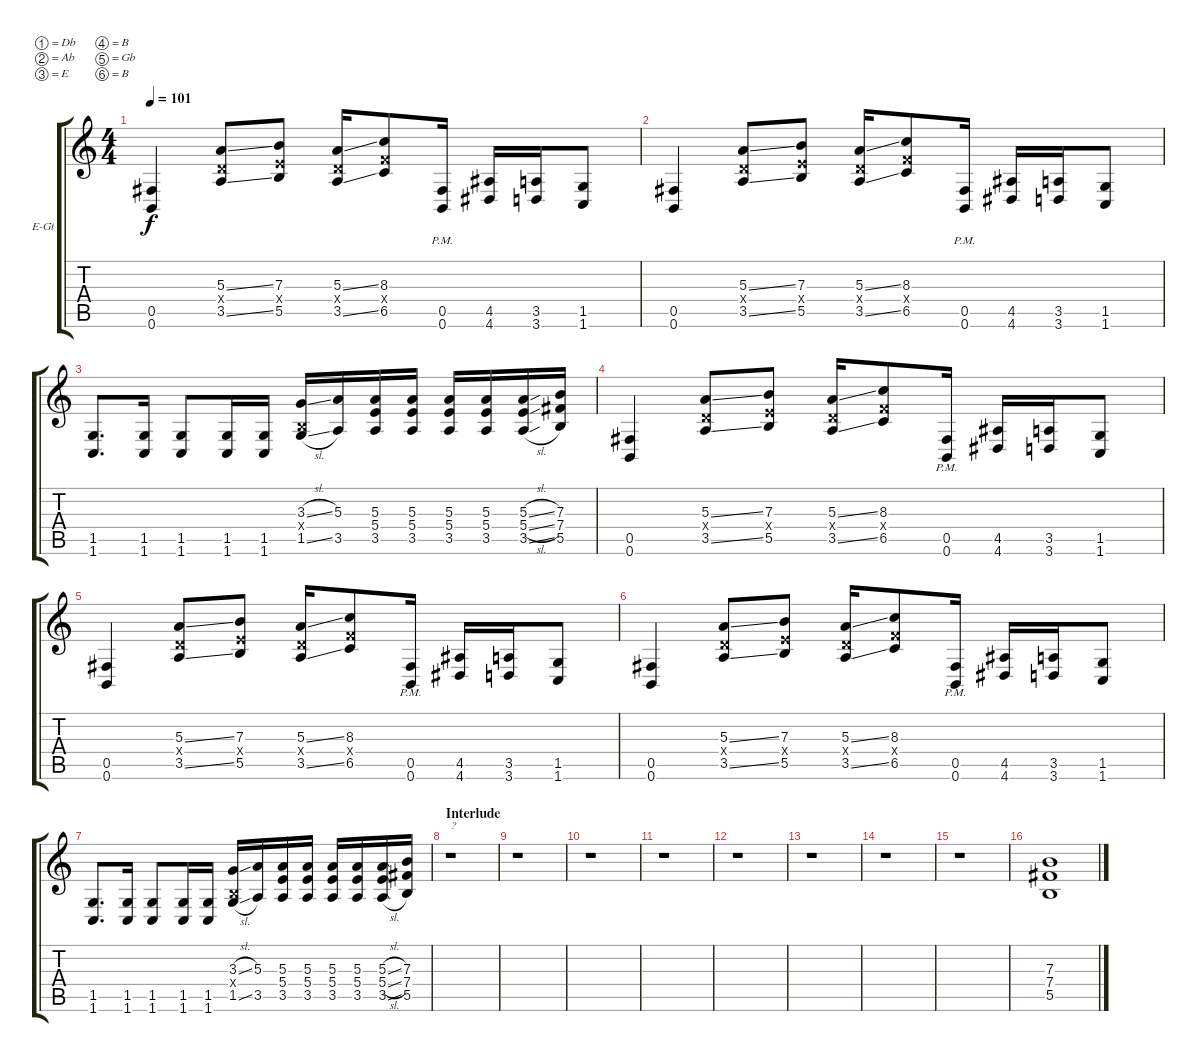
\bracketExtendMode groupsimilarinstruments
\firstSystemTrackNameOrientation horizontal
\otherSystemsTrackNameOrientation horizontal
\track ("Robb Flynn (Distortion)" "E-Gt") {instrument overdrivenguitar}
\staff {score tabs}
\tuning (Db4 Ab3 E3 B2 Gb2 B1)
\ts (4 4)
\tempo 101
\clef g2
\ks c
(0.5 0.6).4{dy f} (5.3{ss} 3.4{x} 3.5{ss}).8 (7.3 5.4{x} 5.5).8 (5.3{ss} 3.4{x} 3.5{ss}).16 (8.3 6.5 6.4{x}).8 (0.6{pm} 0.5).16 (4.6 4.5).16 (3.6 3.5).16 (1.6 1.5).8 |
(0.5 0.6).4 (5.3{ss} 3.4{x} 3.5{ss}).8 (7.3 5.4{x} 5.5).8 (5.3{ss} 3.4{x} 3.5{ss}).16 (8.3 6.5 6.4{x}).8 (0.6{pm} 0.5).16 (4.6 4.5).16 (3.6 3.5).16 (1.6 1.5).8 |
(1.5 1.6).8{d} (1.5 1.6).16 (1.5 1.6).8 (1.5 1.6).16 (1.5 1.6).16 (3.3{sl} 0.4{x} 1.5{sl}).16 (5.3 3.5).16 (5.3 5.4 3.5).16 (5.3 5.4 3.5).16 (5.3 5.4 3.5).16 (5.3 5.4 3.5).16 (5.3{sl} 5.4{sl} 3.5{sl}).16 (7.3 7.4 5.5).16 |
(0.5 0.6).4 (5.3{ss} 3.4{x} 3.5{ss}).8 (7.3 5.4{x} 5.5).8 (5.3{ss} 3.4{x} 3.5{ss}).16 (8.3 6.5 6.4{x}).8 (0.6{pm} 0.5).16 (4.6 4.5).16 (3.6 3.5).16 (1.6 1.5).8 |
(0.5 0.6).4 (5.3{ss} 3.4{x} 3.5{ss}).8 (7.3 5.4{x} 5.5).8 (5.3{ss} 3.4{x} 3.5{ss}).16 (8.3 6.5 6.4{x}).8 (0.6{pm} 0.5).16 (4.6 4.5).16 (3.6 3.5).16 (1.6 1.5).8 |
(0.5 0.6).4 (5.3{ss} 3.4{x} 3.5{ss}).8 (7.3 5.4{x} 5.5).8 (5.3{ss} 3.4{x} 3.5{ss}).16 (8.3 6.5 6.4{x}).8 (0.6{pm} 0.5).16 (4.6 4.5).16 (3.6 3.5).16 (1.6 1.5).8 |
(1.5 1.6).8{d} (1.5 1.6).16 (1.5 1.6).8 (1.5 1.6).16 (1.5 1.6).16 (3.3{sl} 0.4{x} 1.5{sl}).16 (5.3 3.5).16 (5.3 5.4 3.5).16 (5.3 5.4 3.5).16 (5.3 5.4 3.5).16 (5.3 5.4 3.5).16 (5.3{sl} 5.4{sl} 3.5{sl}).16 (7.3 7.4 5.5).16 |
\section ("" "Interlude")
r.1{txt "?"} |
r.1 |
r.1 |
r.1 |
r.1 |
r.1 |
r.1 |
r.1 |
(7.3 7.4 5.5).1
